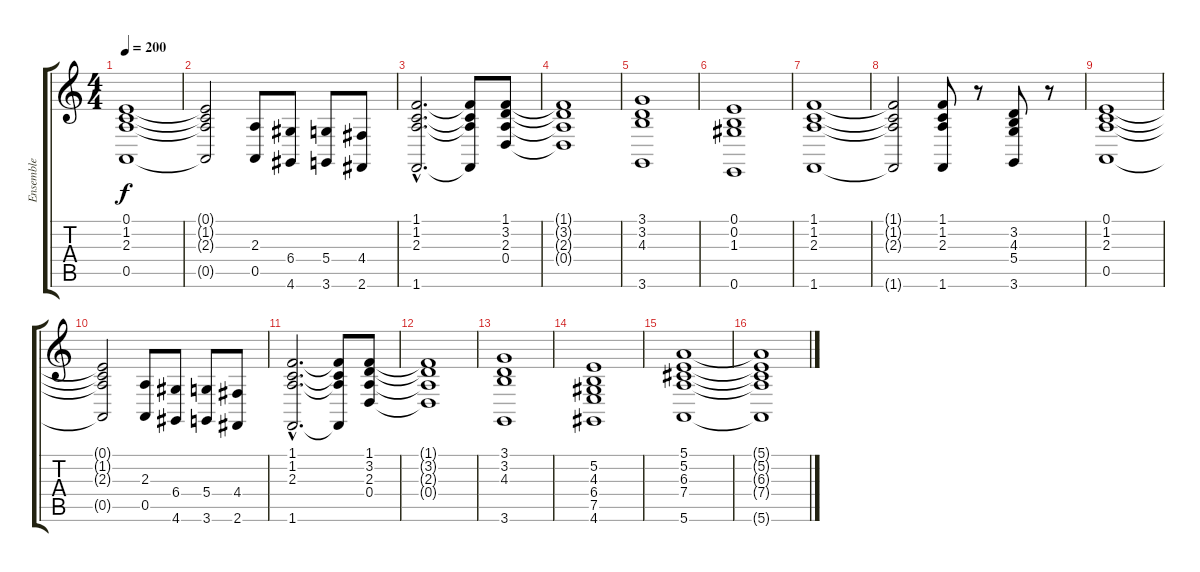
\track ("Ensemble" "Ensemble") {instrument stringensemble1}
\staff {score tabs}
\tuning (E4 B3 G3 D3 A2 E2) {hide}
\ts (4 4)
\tempo 200
\clef g2
\ks c
(0.1 1.2 2.3 0.5).1{dy f} |
(0.1{t} 1.2{t} 2.3{t} 0.5{t}).2 (2.3 0.5).8 (6.4 4.6).8 (5.4 3.6).8 (4.4 2.6).8 |
(1.1{hac} 1.2{hac} 2.3{hac} 1.6{hac}).2{d} (1.1{t} 1.2{t} 2.3{t} 1.6{t}).8 (1.1 3.2 2.3 0.4).8 |
(1.1{t} 3.2{t} 2.3{t} 0.4{t}).1 |
(3.1 3.2 4.3 3.6).1 |
(0.1 0.2 1.3 0.6).1 |
\section ("" "")
(1.1 1.2 2.3 1.6).1 |
(1.1{t} 1.2{t} 2.3{t} 1.6{t}).2 (1.1 1.2 2.3 1.6).8 r.8 (3.2 4.3 5.4 3.6).8 r.8 |
(0.1 1.2 2.3 0.5).1 |
(0.1{t} 1.2{t} 2.3{t} 0.5{t}).2 (2.3 0.5).8 (6.4 4.6).8 (5.4 3.6).8 (4.4 2.6).8 |
(1.1{hac} 1.2{hac} 2.3{hac} 1.6{hac}).2{d} (1.1{t} 1.2{t} 2.3{t} 1.6{t}).8 (1.1 3.2 2.3 0.4).8 |
(1.1{t} 3.2{t} 2.3{t} 0.4{t}).1 |
(3.1 3.2 4.3 3.6).1 |
(5.2 4.3 6.4 7.5 4.6).1 |
(5.1 5.2 6.3 7.4 5.6).1 |
(5.1{t} 5.2{t} 6.3{t} 7.4{t} 5.6{t}).1
